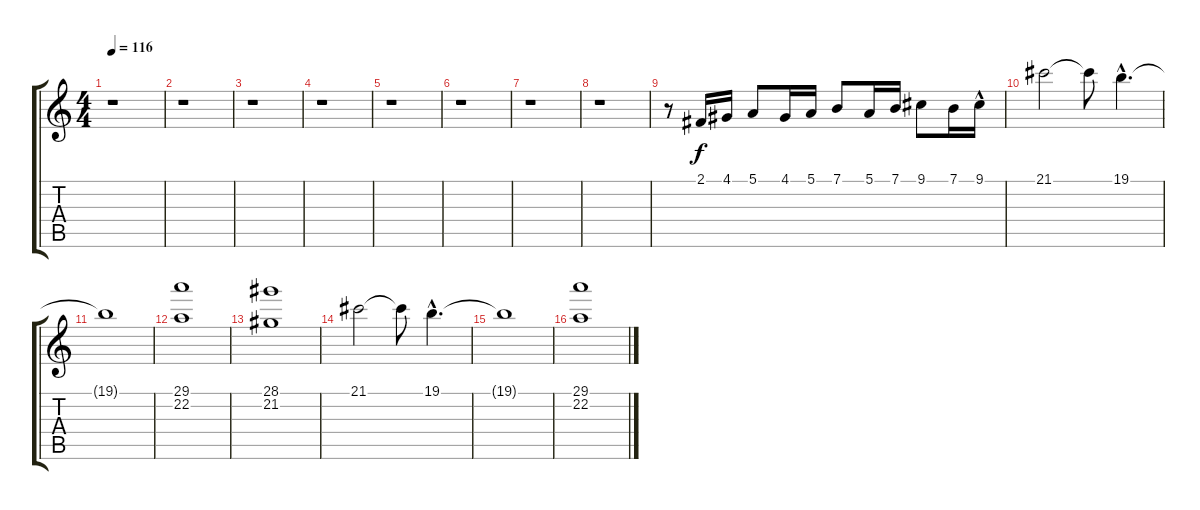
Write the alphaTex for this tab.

\track "" {instrument stringensemble2}
\staff {score tabs}
\tuning (E4 B3 G3 D3 A2 E2) {hide}
\ts (4 4)
\tempo 116
\clef g2
\ks c
r.1{dy f} |
r.1 |
r.1 |
r.1 |
r.1 |
r.1 |
r.1 |
r.1 |
r.8 2.1.16 4.1.16 5.1.8 4.1.16 5.1.16 7.1.8 5.1.16 7.1.16 9.1.8 7.1.16 9.1{hac}.16 |
21.1.2 21.1{t}.8 19.1{hac}.4{d} |
19.1{t}.1 |
(29.1 22.2).1 |
(28.1 21.2).1 |
21.1.2 21.1{t}.8 19.1{hac}.4{d} |
19.1{t}.1 |
(29.1 22.2).1
